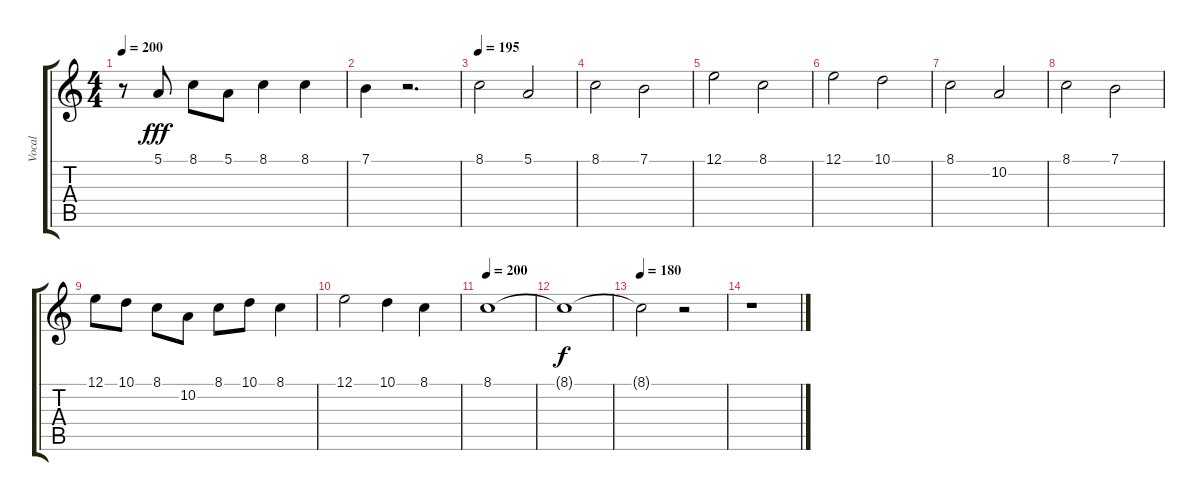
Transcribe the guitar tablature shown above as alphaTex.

\track ("Vocal" "Vocal") {instrument lead6voice}
\staff {score tabs}
\tuning (E4 B3 G3 D3 A2 E2) {hide}
\ts (4 4)
\tempo 200
\clef g2
\ks c
r.8{dy fff} 5.1.8 8.1.8 5.1.8 8.1.4 8.1.4 |
7.1.4 r.2{d} |
\tempo 195
8.1.2 5.1.2 |
8.1.2 7.1.2 |
12.1.2 8.1.2 |
12.1.2 10.1.2 |
8.1.2 10.2.2 |
8.1.2 7.1.2 |
12.1.8 10.1.8 8.1.8 10.2.8 8.1.8 10.1.8 8.1.4 |
12.1.2 10.1.4 8.1.4 |
\tempo 200
8.1.1 |
8.1{t}.1{dy f} |
\tempo 180
8.1{t}.2 r.2 |
r.1
